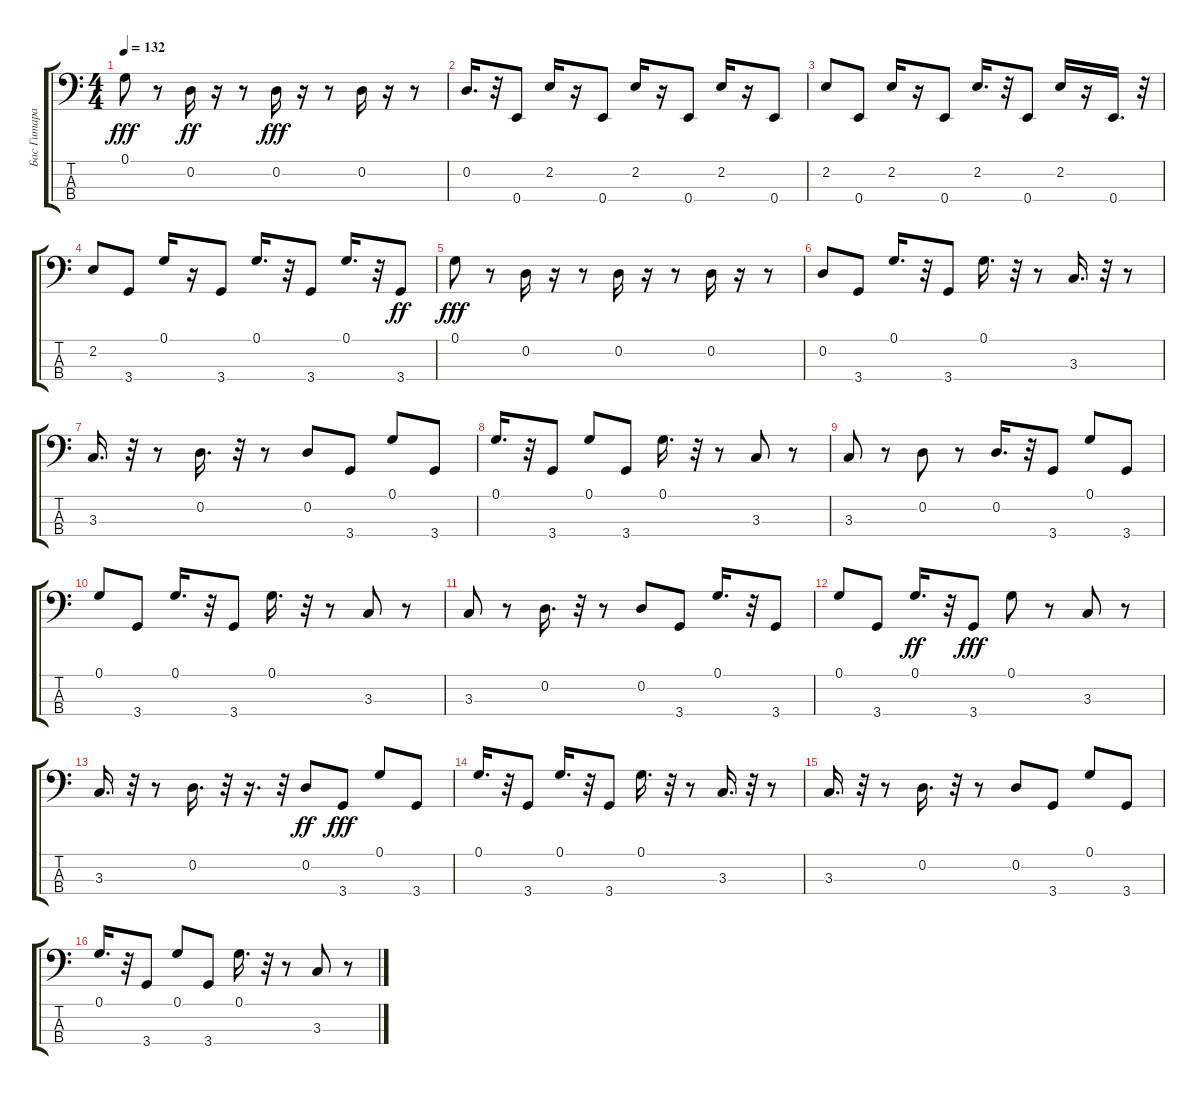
\track ("Бас Гитара" "Бас Гитара") {instrument slapbass1}
\staff {score tabs}
\tuning (G2 D2 A1 E1) {hide}
\ts (4 4)
\tempo 132
\clef f4
\ks c
0.1.8{dy fff} r.8 0.2.16{dy ff} r.16 r.8 0.2.16{dy fff} r.16 r.8 0.2.16 r.16 r.8 |
0.2.16{d} r.32 0.4.8 2.2.16 r.16 0.4.8 2.2.16 r.16 0.4.8 2.2.16 r.16 0.4.8 |
2.2.8 0.4.8 2.2.16 r.16 0.4.8 2.2.16{d} r.32 0.4.8 2.2.16 r.16 0.4.16{d} r.32 |
2.2.8 3.4.8 0.1.16 r.16 3.4.8 0.1.16{d} r.32 3.4.8 0.1.16{d} r.32 3.4.8{dy ff} |
0.1.8{dy fff} r.8 0.2.16 r.16 r.8 0.2.16 r.16 r.8 0.2.16 r.16 r.8 |
0.2.8 3.4.8 0.1.16{d} r.32 3.4.8 0.1.16{d} r.32 r.8 3.3.16{d} r.32 r.8 |
3.3.16{d} r.32 r.8 0.2.16{d} r.32 r.8 0.2.8 3.4.8 0.1.8 3.4.8 |
0.1.16{d} r.32 3.4.8 0.1.8 3.4.8 0.1.16{d} r.32 r.8 3.3.8 r.8 |
3.3.8 r.8 0.2.8 r.8 0.2.16{d} r.32 3.4.8 0.1.8 3.4.8 |
0.1.8 3.4.8 0.1.16{d} r.32 3.4.8 0.1.16{d} r.32 r.8 3.3.8 r.8 |
3.3.8 r.8 0.2.16{d} r.32 r.8 0.2.8 3.4.8 0.1.16{d} r.32 3.4.8 |
0.1.8 3.4.8 0.1.16{d dy ff} r.32 3.4.8{dy fff} 0.1.8 r.8 3.3.8 r.8 |
3.3.16{d} r.32 r.8 0.2.16{d} r.32 r.16{d} r.32 0.2.8{dy ff} 3.4.8{dy fff} 0.1.8 3.4.8 |
0.1.16{d} r.32 3.4.8 0.1.16{d} r.32 3.4.8 0.1.16{d} r.32 r.8 3.3.16{d} r.32 r.8 |
3.3.16{d} r.32 r.8 0.2.16{d} r.32 r.8 0.2.8 3.4.8 0.1.8 3.4.8 |
0.1.16{d} r.32 3.4.8 0.1.8 3.4.8 0.1.16{d} r.32 r.8 3.3.8 r.8
